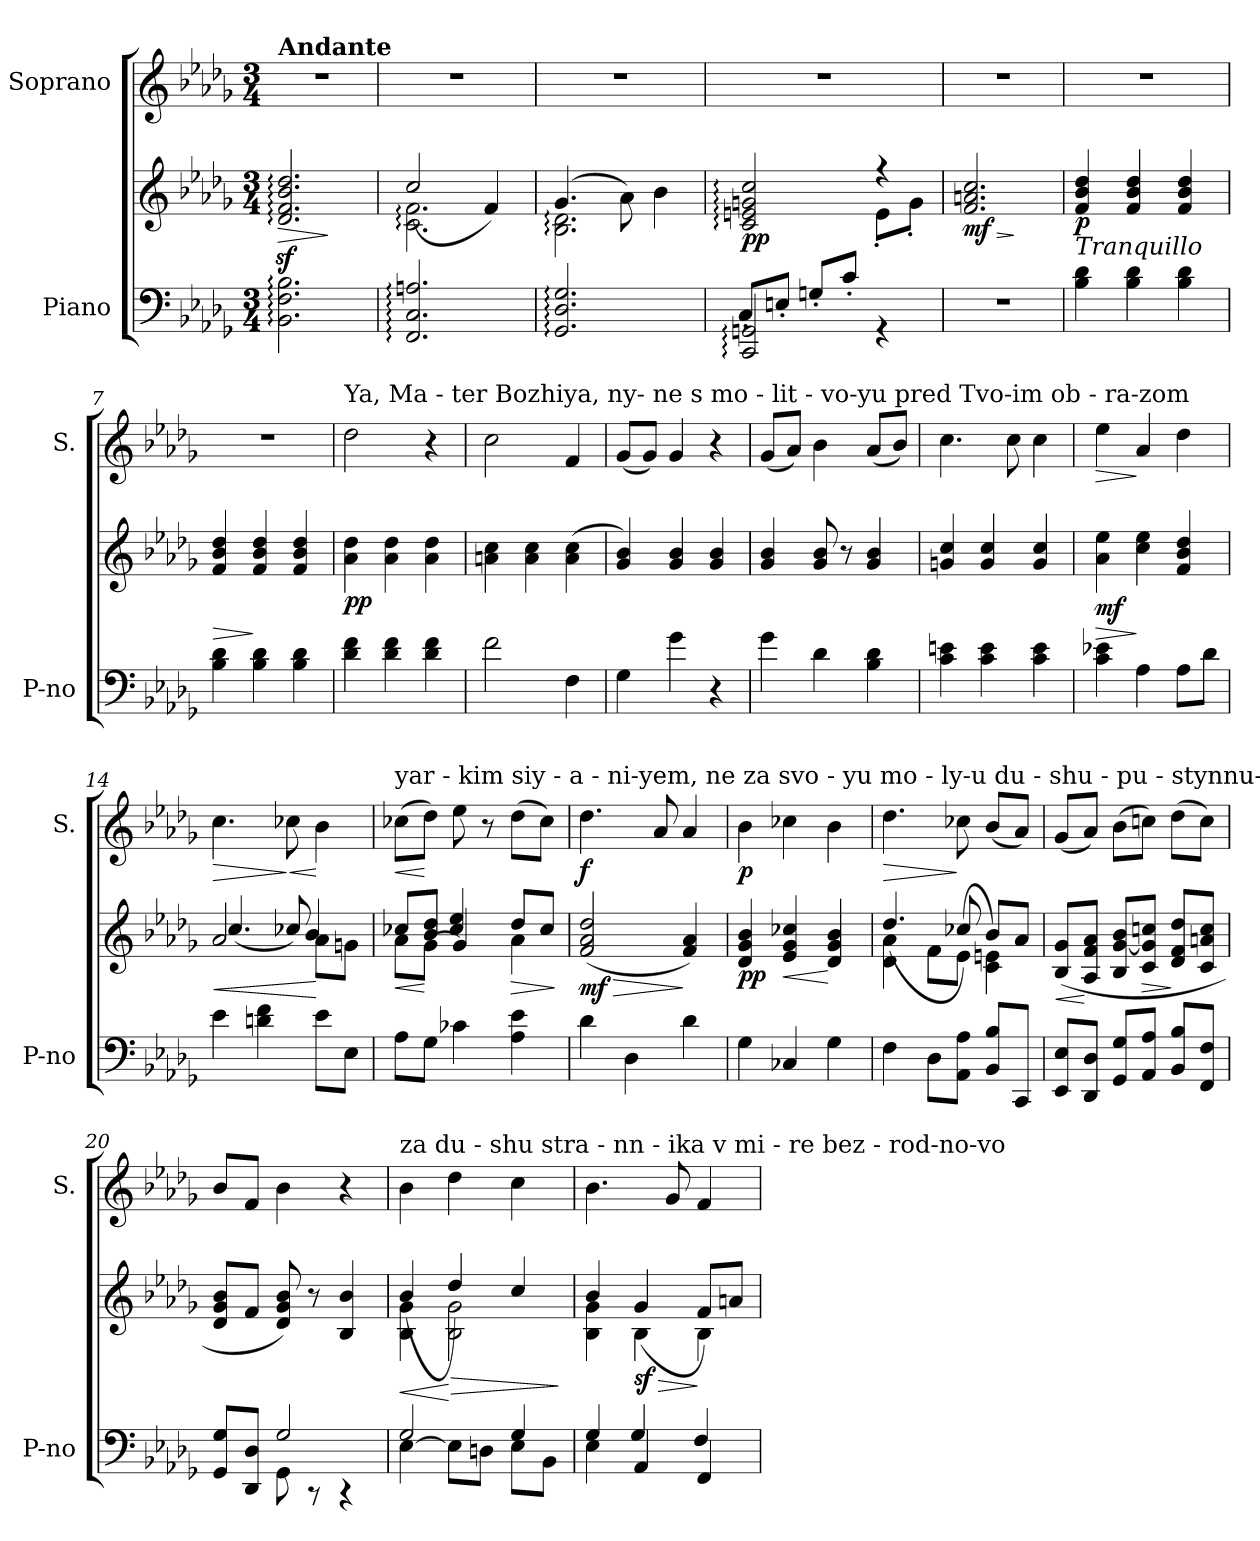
**kern	**kern	**dynam	**kern	**dynam
*part2	*part2	*part2	*part1	*part1
*staff3	*staff2	*staff2/3	*staff1	*staff1
*I"Piano	*	*	*I"Soprano	*
*I'P-no	*	*	*I'S.	*
*clefF4	*clefG2	*	*clefG2	*
*k[b-e-a-d-g-]	*k[b-e-a-d-g-]	*	*k[b-e-a-d-g-]	*
*M3/4	*M3/4	*	*M3/4	*
=1	=1	=1	=1	=1
!	!	!	!LO:TX:a:B:t=Andante	!
!	!	!LO:HP:b	!	!
2.BB-\: 2.F\: 2.B-\:	2.d-/z<: 2.f/z<: 2.b-/z<: 2.dd-/z<:	>	2.r	.
.	.	]	.	.
=2	=2	=2	=2	=2
*	*^	*	*	*
2.FF/: 2.C/: 2.An/:	2.c\: 2.f\:	(>2cc/	.	2.r	.
.	.	4f/)	.	.	.
=3	=3	=3	=3	=3	=3
2.GG-/: 2.D-/: 2.G-/:	2.B-\: 2.d-\:	(>4.g-/	.	2.r	.
.	.	8a-\)	.	.	.
.	.	4b-\	.	.	.
=4	=4	=4	=4	=4	=4
*^	*	*	*	*	*
!	!	!	!	!LO:DY:b	!	!
2CC/: 2GGn/:	8C'/L	2c/: 2en/: 2gn/: 2cc/:	4ryy	pp	2.r	.
.	8En'/J	.	.	.	.	.
.	8Gn'/L	.	4ryy	.	.	.
.	8c'/J	.	.	.	.	.
4rGG	8ryy	4r	8e'\L	.	.	.
.	8ryy	.	8g'\J	.	.	.
=5	=5	=5	=5	=5	=5	=5
!	!	!	!	!LO:HP:b	!	!
!	!	!	!	!LO:DY:n=1:b	!	!
*v	*v	*	*	*	*	*
*	*v	*v	*	*	*
2.r	2.f/ 2.an/ 2.cc/	> mf	2.r	.
.	.	]	.	.
=6	=6	=6	=6	=6
!	!LO:TX:b:i:t=Tranquillo	!	!	!
!	!	!LO:DY:b	!	!
4B-\ 4d-\	4f/ 4b-/ 4dd-/	p	2.r	.
4B-\ 4d-\	4f/ 4b-/ 4dd-/	.	.	.
4B-\ 4d-\	4f/ 4b-/ 4dd-/	.	.	.
=7	=7	=7	=7	=7
!	!	!LO:HP:b	!	!
4B-\ 4d-\	4f/ 4b-/ 4dd-/	>	2.r	.
4B-\ 4d-\	4f/ 4b-/ 4dd-/	]	.	.
4B-\ 4d-\	4f/ 4b-/ 4dd-/	.	.	.
!!LO:LB:g=z
=8	=8	=8	=8	=8
!	!	!	!LO:TX:a:t=Ya,                 Ma -  ter   Bozhiya,         ny-    ne      s   mo - lit  -   vo-yu   pred  Tvo-im    ob    -      ra-zom	!
!	!	!LO:DY:b	!	!
4d-\ 4f\	4a-\ 4dd-\	pp	2dd-\	.
4d-\ 4f\	4a-\ 4dd-\	.	.	.
4d-\ 4f\	4a-\ 4dd-\	.	4r	.
=9	=9	=9	=9	=9
2f\	4an\ 4cc\	.	2cc\	.
.	4a\ 4cc\	.	.	.
4F\	(>4a\ 4cc\	.	4f/	.
=10	=10	=10	=10	=10
4G-\	4g-/ 4b-/)	.	(<8g-/L	.
.	.	.	8g-/J)	.
4g-\	4g-/ 4b-/	.	4g-/	.
4r	4g-/ 4b-/	.	4r	.
=11	=11	=11	=11	=11
4g-\	4g-/ 4b-/	.	(<8g-/L	.
.	.	.	8a-/J)	.
4d-\	8g-/ 8b-/	.	4b-\	.
.	8r	.	.	.
4B-\ 4d-\	4g-/ 4b-/	.	(<8a-/L	.
.	.	.	8b-/J)	.
=12	=12	=12	=12	=12
4c\ 4en\	4gn/ 4cc/	.	4.cc\	.
4c\ 4e\	4g/ 4cc/	.	.	.
.	.	.	8cc\	.
4c\ 4e\	4g/ 4cc/	.	4cc\	.
=13	=13	=13	=13	=13
!	!	!LO:HP:b	!	!LO:HP:b
!	!	!LO:DY:n=1:b	!	!
4c\ 4e-X\	4a-\ 4ee-\	> mf	4ee-\	>
4A-\	4cc\ 4ee-\	]	4a-/	]
8A-\L	4f/ 4b-/ 4dd-/	.	4dd-\	.
8d-\J	.	.	.	.
=14	=14	=14	=14	=14
!	!	!LO:HP:b	!	!LO:HP:b
*	*^	*	*	*
4e-\	2a-/	(>4.cc/	<	4.cc\	>
4dn\ 4f\	.	.	.	.	.
!	!	!	!	!	!LO:HP:n=1:b
.	.	8cc-X/)	.	8cc-X\	] <
8e-\L	8a-\L	4b-/	[	4b-\	[
8E-\J	8gn\J	.	.	.	.
!!LO:LB:g=z
=15	=15	=15	=15	=15	=15
!	!	!	!	!LO:TX:a:t=yar  -  kim      siy  -    a   -  ni-yem,  ne  za   svo - yu          mo - ly-u       du  -   shu   -    pu     -  stynnu-yu,	!
!	!	!	!LO:HP:b	!	!LO:HP:b
8A-\L	8a-\L	8cc-X/L	<	(>8cc-X\L	<
8G-\J	[8g-\J	8b-/ 8dd-/J	[	8dd-\J)	[
4c-X\	4g-/]	4cc-/ 4ee-/	.	8ee-\	.
.	.	.	.	8r	.
!	!	!	!LO:HP:b	!	!
4A-\ 4e-\	4a-\	8dd-/L	>	(>8dd-\L	.
.	.	8cc-/J	.	8cc-\J)	.
*	*v	*v	*	*	*
.	.	]	.	.
=16	=16	=16	=16	=16
!	!	!LO:HP:b	!	!
!	!	!LO:DY:n=1:b	!	!LO:DY:b
4d-\	(>2f/ 2a-/ 2dd-/	> mf	4.dd-\	f
4D-\	.	.	.	.
.	.	.	8a-/	.
4d-\	4f/ 4a-/)	]	4a-/	.
=17	=17	=17	=17	=17
!	!	!LO:DY:b	!	!LO:DY:b
4G-\	4d-/ 4g-/ 4b-/	pp	4b-\	p
!	!	!LO:HP:b	!	!
4C-X/	4e-/ 4g-/ 4cc-X/	<	4cc-X\	.
4G-\	4d-/ 4g-/ 4b-/	[	4b-\	.
=18	=18	=18	=18	=18
*	*^	*	*	*
!	!	!	!	!	!LO:HP:b
4F\	4d-\ 4a-\	(>4.dd-/	.	4.dd-\	>
8D-\L	8f\L	.	.	.	.
8AA-\ 8A-\J	(<8e-\J	8cc-X/)	.	8cc-X\	]
8BB-/ 8B-/L	4c\ 4en\)	8b-/L	.	(<8b-/L	.
8CC/J	.	8a-/J	.	8a-/J)	.
=19	=19	=19	=19	=19	=19
!	!	!	!LO:HP:b	!	!
*	*v	*v	*	*	*
8EE-/ 8E-/L	(<8B-/ 8g-/L	<	(<8g-/L	.
8DD-/ 8D-/J	8A-/ 8f/ 8a-/J	[	8a-/J)	.
8GG-/ 8G-/L	8B-/ [8g-/ 8b-/L	.	(>8b-\L	.
!	!	!LO:HP:b	!	!
8AA-/ 8A-/J	8c/ 8g-/] 8ccn/J	>	8ccn\J)	.
8BB-/ 8B-/L	8d-/ 8f/ 8dd-/L	]	(>8dd-\L	.
8FF/ 8F/J	8c/ 8an/ 8cc/J	.	8cc\J)	.
=20	=20	=20	=20	=20
*^	*	*	*	*
8GG-/ 8G-/L	4ryy	8d-/ 8g-/ 8b-/L	.	8b-/L	.
8DD-/ 8D-/J	.	8f/J	.	8f/J	.
8GG-\	2G-/	8d-/ 8g-/ 8b-/)	.	4b-\	.
8rCC	.	8r	.	.	.
4rCC	.	4B-/ 4b-/	.	4r	.
!!LO:PB:g=z
=21	=21	=21	=21	=21	=21
!	!	!	!	!LO:TX:a:t=za   du   -    shu       stra    -    nn - ika     v mi   -  re       bez     -    rod-no-vo	!
!	!	!	!LO:HP:b	!	!
*	*	*^	*	*	*
[4E-\	2G-/	4B-\ 4g-\	(>4b-/	<	4b-\	.
!	!	!	!	!LO:HP:n=1:b	!	!
8E-\L]	.	2B-\ 2g-\	4dd-/)	[ >	4dd-\	.
8Dn\J	.	.	.	.	.	.
8E-\L	4G-/	.	4cc/	.	4cc\	.
8BB-\J	.	.	.	.	.	.
*v	*v	*	*	*	*	*
*	*v	*v	*	*	*
.	.	]	.	.
=22	=22	=22	=22	=22
*^	*^	*	*	*
4E-\	4G-/	4B-\ 4g-\	4b-/	.	4.b-\	.
!	!	!	!	!LO:HP:b	!	!
!	!	!	!	!LO:DY:n=1:b	!	!
4AA-/	4G-/	4B-\	(>4g-/	> sf	.	.
.	.	.	.	.	8g-/	.
4FF/	4F/	4B-\	8f/L)	]	4f/	.
.	.	.	8an/J	.	.	.
*v	*v	*	*	*	*	*
*	*v	*v	*	*	*
=	=	=	=	=
*-	*-	*-	*-	*-
